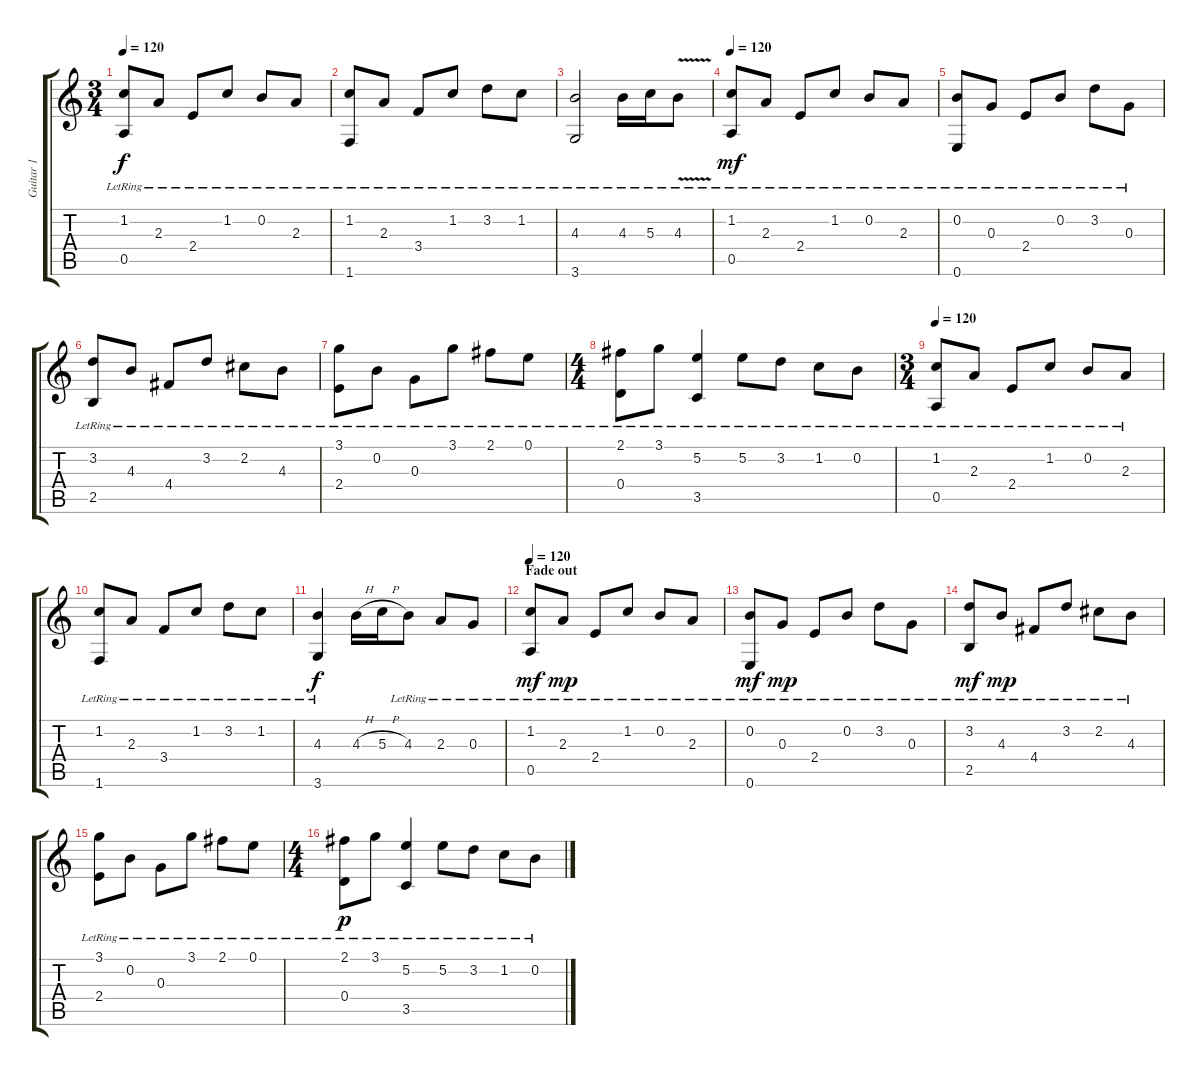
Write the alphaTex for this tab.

\track ("Guitar 1" "Guitar 1") {instrument acousticguitarnylon}
\staff {score tabs}
\tuning (E4 B3 G3 D3 A2 E2) {hide}
\ts (3 4)
\tempo 120
\clef g2
\ks c
(1.2{lr} 0.5{lr}).8{dy f} 2.3{lr}.8 2.4{lr}.8 1.2{lr}.8 0.2{lr}.8 2.3{lr}.8 |
(1.2{lr} 1.6{lr}).8 2.3{lr}.8 3.4{lr}.8 1.2{lr}.8 3.2{lr}.8 1.2{lr}.8 |
(4.3{lr} 3.6{lr}).2 4.3{lr}.16 5.3{lr}.16 4.3{v lr}.8 |
\tempo 120
(1.2{lr} 0.5{lr}).8{dy mf} 2.3{lr}.8 2.4{lr}.8 1.2{lr}.8 0.2{lr}.8 2.3{lr}.8 |
(0.2{lr} 0.6{lr}).8 0.3{lr}.8 2.4{lr}.8 0.2{lr}.8 3.2{lr}.8 0.3{lr}.8 |
(3.2{lr} 2.5{lr}).8 4.3{lr}.8 4.4{lr}.8 3.2{lr}.8 2.2{lr}.8 4.3{lr}.8 |
(3.1{lr} 2.4{lr}).8 0.2{lr}.8 0.3{lr}.8 3.1{lr}.8 2.1{lr}.8 0.1{lr}.8 |
\ts (4 4)
(2.1{lr} 0.4{lr}).8 3.1{lr}.8 (5.2{lr} 3.5{lr}).4 5.2{lr}.8 3.2{lr}.8 1.2{lr}.8 0.2{lr}.8 |
\ts (3 4)
\tempo 120
(1.2{lr} 0.5{lr}).8 2.3{lr}.8 2.4{lr}.8 1.2{lr}.8 0.2{lr}.8 2.3{lr}.8 |
(1.2{lr} 1.6{lr}).8 2.3{lr}.8 3.4{lr}.8 1.2{lr}.8 3.2{lr}.8 1.2{lr}.8 |
(4.3{lr} 3.6{lr}).4{dy f} 4.3{h}.16 5.3{h}.16 4.3{lr}.8 2.3{lr}.8 0.3{lr}.8 |
\section ("" "Fade out")
\tempo 120
(1.2{lr} 0.5{lr}).8{dy mf} 2.3{lr}.8{dy mp} 2.4{lr}.8 1.2{lr}.8 0.2{lr}.8 2.3{lr}.8 |
(0.2{lr} 0.6{lr}).8{dy mf} 0.3{lr}.8{dy mp} 2.4{lr}.8 0.2{lr}.8 3.2{lr}.8 0.3{lr}.8 |
(3.2{lr} 2.5{lr}).8{dy mf} 4.3{lr}.8{dy mp} 4.4{lr}.8 3.2{lr}.8 2.2{lr}.8 4.3{lr}.8 |
(3.1{lr} 2.4{lr}).8 0.2{lr}.8 0.3{lr}.8 3.1{lr}.8 2.1{lr}.8 0.1{lr}.8 |
\ts (4 4)
(2.1{lr} 0.4{lr}).8{dy p} 3.1{lr}.8 (5.2{lr} 3.5{lr}).4 5.2{lr}.8 3.2{lr}.8 1.2{lr}.8 0.2{lr}.8
